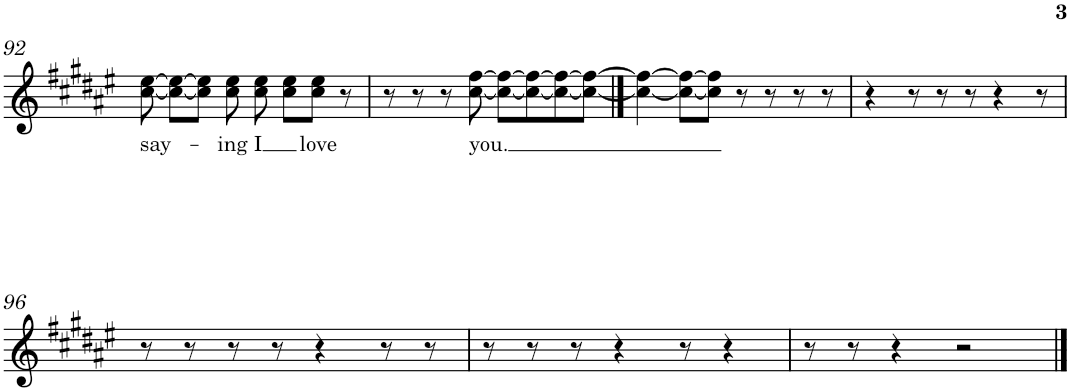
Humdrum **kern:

**kern	**text
*part1	*part1
*staff1	*staff1
*I"Piano	*
*I'Pno.	*
!!LO:PB:g=z
*clefG2	*
*k[f#c#g#d#a#e#]	*
*M4/4	*
=92	=92
!	!LO:LY:b
[8cc#\ [8ee#\	say-
8cc#\_ 8ee#\_L	.
8cc#\] 8ee#\]J	.
!	!LO:LY:b
8cc#\ 8ee#\	-ing
!	!LO:LY:b
8cc#\ 8ee#\	I
8cc#\ 8ee#\L	.
!	!LO:LY:b
8cc#\ 8ee#\J	love
8r	.
=93	=93
8r	.
8r	.
8r	.
!	!LO:LY:b
[8cc#\ [8ff#\	you.
8cc#\_ 8ff#\_L	.
8cc#\_ 8ff#\_	.
8cc#\_ 8ff#\_	.
8cc#\_ 8ff#\_J	.
==94	==94
4cc#\_ 4ff#\_	.
8cc#\_ 8ff#\_L	.
8cc#\] 8ff#\]J	.
8r	.
8r	.
8r	.
8r	.
=95	=95
4r	.
8r	.
8r	.
8r	.
4r	.
8r	.
!!LO:LB:g=z
=96	=96
8r	.
8r	.
8r	.
8r	.
4r	.
8r	.
8r	.
=97	=97
8r	.
8r	.
8r	.
4r	.
8r	.
4r	.
=98	=98
8r	.
8r	.
4r	.
2r	.
==	==
*-	*-
